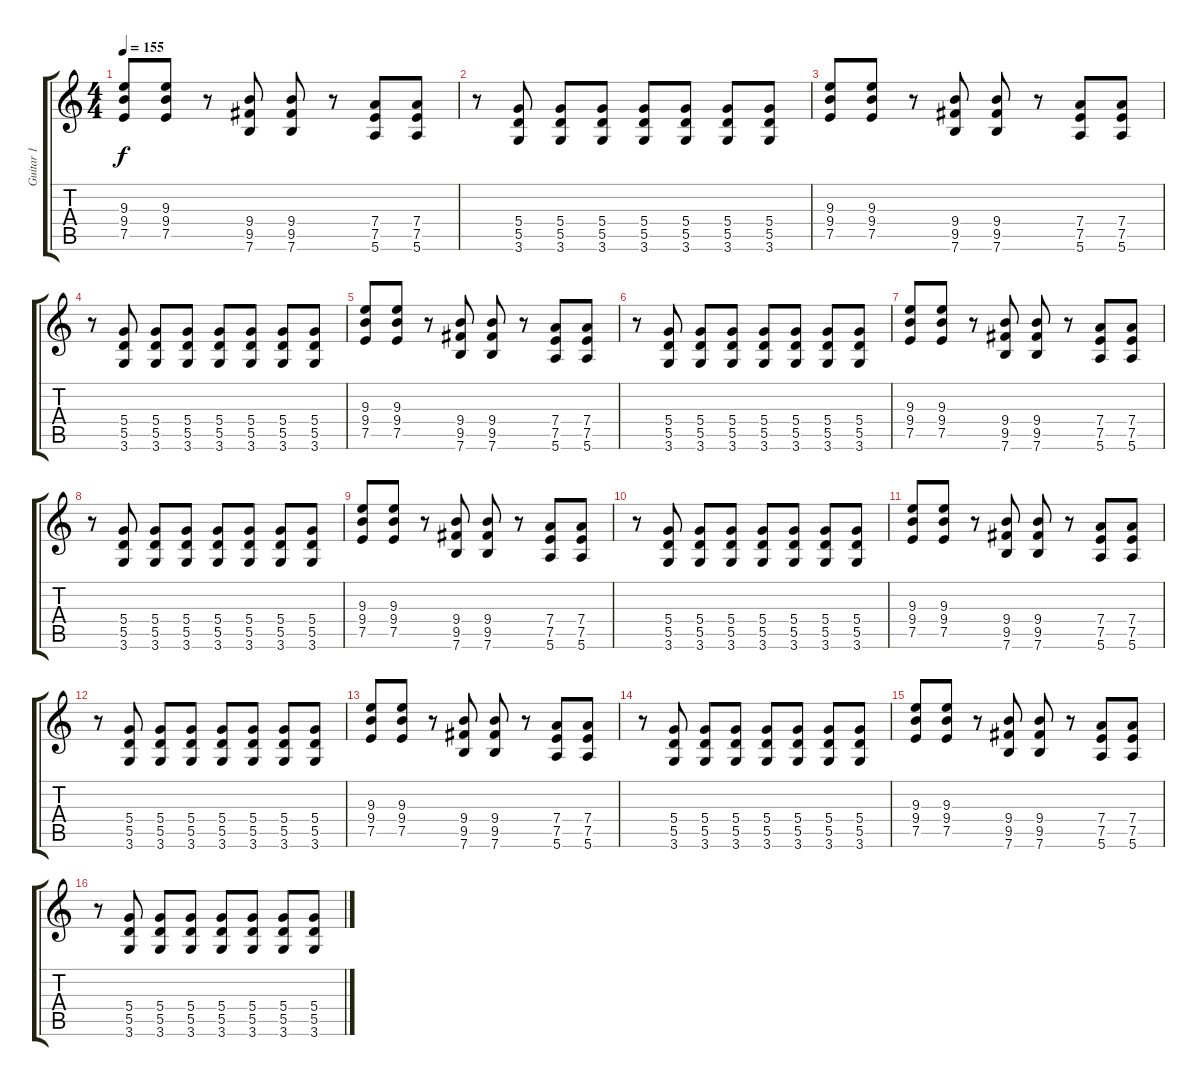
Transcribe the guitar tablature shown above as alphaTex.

\track ("Guitar 1" "Guitar 1") {instrument distortionguitar}
\staff {score tabs}
\tuning (E4 B3 G3 D3 A2 E2) {hide}
\ts (4 4)
\tempo 155
\clef g2
\ks c
(9.3 9.4 7.5).8{dy f} (9.3 9.4 7.5).8 r.8 (9.4 9.5 7.6).8 (9.4 9.5 7.6).8 r.8 (7.4 7.5 5.6).8 (7.4 7.5 5.6).8 |
r.8 (5.4 5.5 3.6).8 (5.4 5.5 3.6).8 (5.4 5.5 3.6).8 (5.4 5.5 3.6).8 (5.4 5.5 3.6).8 (5.4 5.5 3.6).8 (5.4 5.5 3.6).8 |
(9.3 9.4 7.5).8 (9.3 9.4 7.5).8 r.8 (9.4 9.5 7.6).8 (9.4 9.5 7.6).8 r.8 (7.4 7.5 5.6).8 (7.4 7.5 5.6).8 |
r.8 (5.4 5.5 3.6).8 (5.4 5.5 3.6).8 (5.4 5.5 3.6).8 (5.4 5.5 3.6).8 (5.4 5.5 3.6).8 (5.4 5.5 3.6).8 (5.4 5.5 3.6).8 |
(9.3 9.4 7.5).8 (9.3 9.4 7.5).8 r.8 (9.4 9.5 7.6).8 (9.4 9.5 7.6).8 r.8 (7.4 7.5 5.6).8 (7.4 7.5 5.6).8 |
r.8 (5.4 5.5 3.6).8 (5.4 5.5 3.6).8 (5.4 5.5 3.6).8 (5.4 5.5 3.6).8 (5.4 5.5 3.6).8 (5.4 5.5 3.6).8 (5.4 5.5 3.6).8 |
(9.3 9.4 7.5).8 (9.3 9.4 7.5).8 r.8 (9.4 9.5 7.6).8 (9.4 9.5 7.6).8 r.8 (7.4 7.5 5.6).8 (7.4 7.5 5.6).8 |
r.8 (5.4 5.5 3.6).8 (5.4 5.5 3.6).8 (5.4 5.5 3.6).8 (5.4 5.5 3.6).8 (5.4 5.5 3.6).8 (5.4 5.5 3.6).8 (5.4 5.5 3.6).8 |
(9.3 9.4 7.5).8 (9.3 9.4 7.5).8 r.8 (9.4 9.5 7.6).8 (9.4 9.5 7.6).8 r.8 (7.4 7.5 5.6).8 (7.4 7.5 5.6).8 |
r.8 (5.4 5.5 3.6).8 (5.4 5.5 3.6).8 (5.4 5.5 3.6).8 (5.4 5.5 3.6).8 (5.4 5.5 3.6).8 (5.4 5.5 3.6).8 (5.4 5.5 3.6).8 |
(9.3 9.4 7.5).8 (9.3 9.4 7.5).8 r.8 (9.4 9.5 7.6).8 (9.4 9.5 7.6).8 r.8 (7.4 7.5 5.6).8 (7.4 7.5 5.6).8 |
r.8 (5.4 5.5 3.6).8 (5.4 5.5 3.6).8 (5.4 5.5 3.6).8 (5.4 5.5 3.6).8 (5.4 5.5 3.6).8 (5.4 5.5 3.6).8 (5.4 5.5 3.6).8 |
(9.3 9.4 7.5).8 (9.3 9.4 7.5).8 r.8 (9.4 9.5 7.6).8 (9.4 9.5 7.6).8 r.8 (7.4 7.5 5.6).8 (7.4 7.5 5.6).8 |
r.8 (5.4 5.5 3.6).8 (5.4 5.5 3.6).8 (5.4 5.5 3.6).8 (5.4 5.5 3.6).8 (5.4 5.5 3.6).8 (5.4 5.5 3.6).8 (5.4 5.5 3.6).8 |
(9.3 9.4 7.5).8 (9.3 9.4 7.5).8 r.8 (9.4 9.5 7.6).8 (9.4 9.5 7.6).8 r.8 (7.4 7.5 5.6).8 (7.4 7.5 5.6).8 |
r.8 (5.4 5.5 3.6).8 (5.4 5.5 3.6).8 (5.4 5.5 3.6).8 (5.4 5.5 3.6).8 (5.4 5.5 3.6).8 (5.4 5.5 3.6).8 (5.4 5.5 3.6).8
